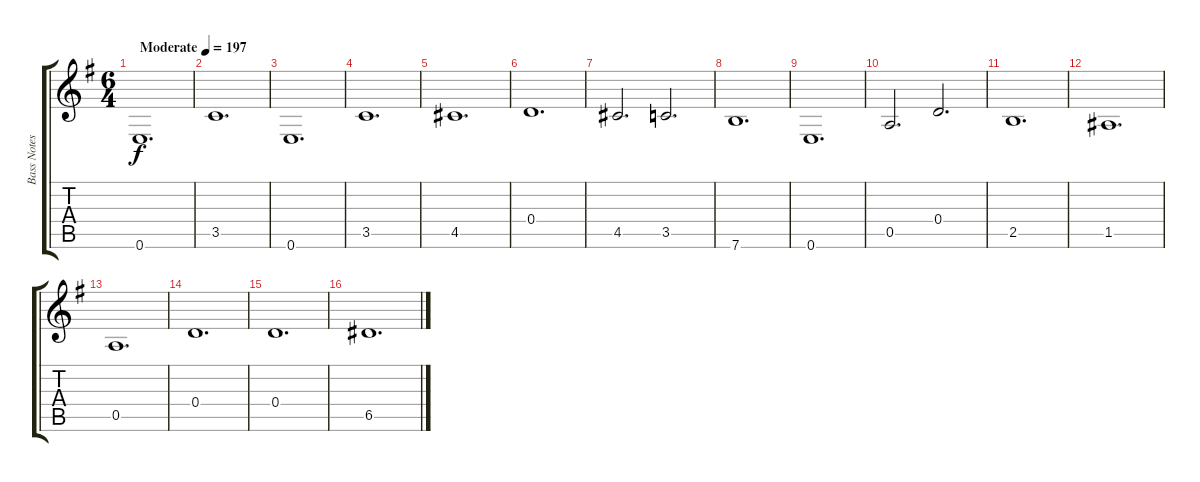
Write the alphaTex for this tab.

\track ("Bass Notes" "Bass Notes") {instrument acousticguitarnylon}
\staff {score tabs}
\tuning (E4 B3 G3 D3 A2 E2) {hide}
\ts (6 4)
\tempo (197 "Moderate")
\clef g2
\ks g
0.6.1{d dy f instrument acousticguitarnylon} |
3.5.1{d} |
0.6.1{d} |
3.5.1{d} |
4.5.1{d} |
0.4.1{d} |
4.5.2{d} 3.5.2{d} |
7.6.1{d} |
0.6.1{d} |
0.5.2{d} 0.4.2{d} |
2.5.1{d} |
1.5.1{d} |
0.5.1{d} |
0.4.1{d} |
0.4.1{d} |
6.5.1{d}
